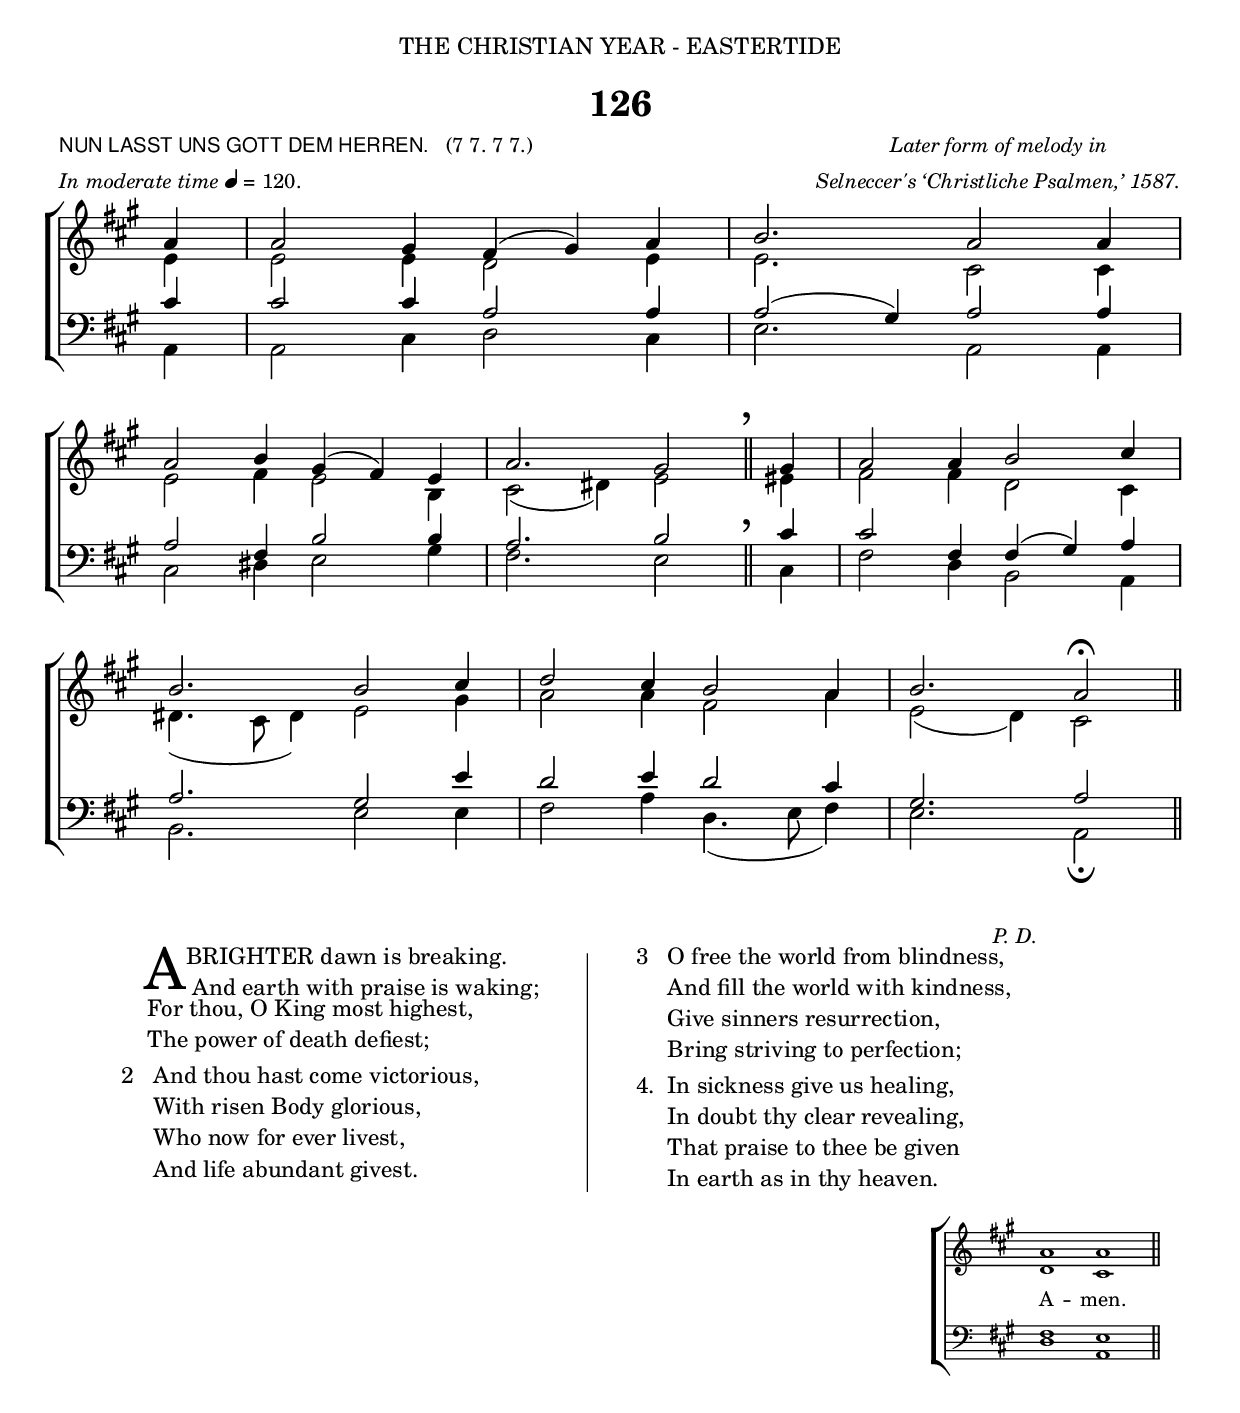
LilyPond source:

%%% 208png
%%% Hymn 126 Hun Lasst Uns Gott Dem Herren. A brighter dawn is breaking.
%%% Version 1

\version "2.10"

\header {
  dedication = \markup { \center-align { "THE CHRISTIAN YEAR - EASTERTIDE"
		\hspace #0.1 }}	
  title = "126"
  meter = \markup { \small {\column { 
	                               \line { \sans {"NUN LASST UNS GOTT DEM HERREN."} \hspace #1 \roman {"(7 7. 7 7.)"}}
                                       \line { \italic {In moderate time} \general-align #Y #DOWN \note #"4" #0.5 = 120.}
                                  }
                  }}
 
  arranger =  \markup { \small {\center-align { 
		                                \line { \italic "Later form of melody in" }
			                        \line { \italic "Selneccer's ‘Christliche Psalmen,’ 1587." }
  		} } }
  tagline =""
}

%%%%%%%%%%%%%%%%%%%%%%%%%%%%%%% MacrosAccidental_engraver

%%% generates the breathmarks
breathmark = { \override Score.RehearsalMark #'break-visibility = #begin-of-line-invisible
	\override Score.RehearsalMark #'Y-offset = #'4.0
	\override Score.RehearsalMark #'X-offset = #'-0.5
	\mark \markup {\fontsize #4 ","}
}

%%%%%%%%%%%%%%%%%%%%%%%%%%%%%%% End of Macro Definitions


%%% SATB Voices

global = {
  \time 3/2
  \key a \major
  \set Staff.midiInstrument = "church organ"
}

soprano = \relative c' { 
  \partial 4 a'4 | a2 gis4 fis( gis) a | b2. a2 a4 | \break
  a2 b4 gis( fis) e | a2. gis2 \breathmark \bar "||" gis4 | a2 a4 b2 cis4 | \break 
  b2. b2 cis4 | d2 cis4 b2 a4 | b2. a2^\fermata \bar "||"
}

alto = \relative c' { 
  e4 | e2 e4 d2 e4 | e2. cis2 cis4 |
  e2 fis4 e2 b4 | cis2( dis4) e2 \bar "||" eis4 | fis2 fis4 d2 cis4 |
  dis4.( cis8 dis4) e2 gis4 | a2 a4 fis2 a4 | e2( d4) cis2 \bar "||"
}

tenor = \relative c { \clef bass
  cis'4 | cis2 cis4 a2 a4 | a2( gis4)  a2 a4 |
  a2 fis4 b2 b4 | a2. b2 \bar "||" cis4 | cis2 fis,4 fis4( gis) a |
  a2. gis2 e'4 | d2 e4 d2 cis4 | gis2. a2 \bar "||"
}

bass = \relative c { \clef bass
  a4 | a2 cis4 d2 cis4 | e2. a,2 a4 |
  cis2 dis4 e2 gis4 | fis2. e2 \bar "||" cis4 | fis2 d4 b2 a4 |
  b2. e2 e4 | fis2 a4 d,4.( e8 fis4) | e2. a,2_\fermata \bar "||"
}

#(ly:set-option 'point-and-click #f)

\paper {
  #(set-paper-size "a4")
%  annotate-spacing = ##t
  print-page-number = ##f
  ragged-last-bottom = ##t
  ragged-bottom = ##t
}


\book {

%%% Score block	
	
\score{
\new ChoirStaff	
<<
	\context Staff = upper << 
	\context Voice = sopranos { \voiceOne \global \soprano }
	\context Voice = altos    { \voiceTwo \global \alto }
	                      >>
	\context Staff = lower <<
	\context Voice = tenors { \voiceOne \global \tenor }
	\context Voice = basses { \voiceTwo \global \bass }
			        >>
>>
\layout {
		indent=0
		\context { \Score \remove "Bar_number_engraver" }
		\context { \Staff \remove "Time_signature_engraver" }
		\context { \Score \remove "Mark_engraver"  }
                \context { \Staff \consists "Mark_engraver"  }
	} %%% close layout
} %%% Score bracket

%%% A separte score block to unfold the repeat and generate the Hymn Midi	

\score{
\new ChoirStaff	
<<
	\context Staff = upper << 
	\context Voice = sopranos { \voiceOne \global \keepWithTag #'repeatpart \soprano \soprano }
	\context Voice = altos    { \voiceTwo \global \keepWithTag #'repeatpart \alto \alto }
	                      >>
	\context Staff = lower <<
	\context Voice = tenors { \voiceOne \global \keepWithTag #'repeatpart \tenor \tenor }
	\context Voice = basses { \voiceTwo \global \keepWithTag #'repeatpart \bass \bass }
			        >>
>>

\midi { \context { \Score tempoWholesPerMinute = #(ly:make-moment 120 4)}} 

}

%%% Lyric attribution

\markup { \hspace #90 \small \italic "P. D." }

\markup { \hspace #1 } %%% need a bit of space before lyrics begin.

%%% Lyrics in 3 columns,  column 1 (verses), column 2 (a dividing line), column 3 (verses); 

\markup { \hspace #6   %%add space as necc. to center the entire block of lyrics
	    \line { %% a master line of 3 columns, two for lyrics and one column of a separator line
		\column { %% column 1
                      \column { %%% verse 1 is a column of 2 lines  
                          \line { \hspace #2.2 \column { \lower #2.4 \fontsize #8 "A" }   %%Drop Cap goes here
                                  \hspace #-1.2    %% adjust this if other letters are too far from Drop Cap
                                  \column  { \raise #0.0 " BRIGHTER dawn is breaking."
                                                         "  And earth with praise is waking;" } }          
                          \line {  \hspace #2.5  %%adjust hspace until this line left edge is flush with Drop Cap
                                   \lower  #1.56  %%adjust this until the line spacing looks right
                                   \column {   
					   "For thou, O King most highest,"
					   "The power of death defiest;"
                                        }}
		      		} %% finish verse 1 
		        \hspace #1 
           		\line { "2  "
			   \column {	     
				"And thou hast come victorious,"
				"With risen Body glorious,"
				"Who now for ever livest,"
				"And life abundant givest."
			}}
		}  %% finish Page column 1
		
	\hspace #4 %%adds horizontal space columns 1 and 2   
			   
	\column { \filled-box #'(0.0 . 0.1) #'( -22 . 1) #0 }   %%% Column 2. This is the line dviding the columns 1 and 3. 
			   	   
	\hspace #4 %%adds horizontal space between columns 2 and 3	
	
	\column { %%start page column 3		
           		\line { "3  "
			  \column {	     
				  "O free the world from blindness,"
				  "And fill the world with kindness,"
				  "Give sinners resurrection,"
				  "Bring striving to perfection;"
			}}
		        \hspace #1 
           		\line {"4. "
			  \column {	     
				  "In sickness give us healing,"
				  "In doubt thy clear revealing,"
				  "That praise to thee be given"
				  "In earth as in thy heaven."
			}}
	    } %%% end column 3
     } %%% end master-line
} %%% lyrics markup bracket
  
%%% Amen score block
\score{
  \new ChoirStaff
   <<
        \context Staff = upper \with { fontSize = #-3  \override StaffSymbol #'staff-space = #(magstep -2) }  
	                      << 
	\context Voice = "sopranos" { \relative c' { \clef treble \global \voiceOne a'1 a1  \bar "||" }}
	\context Voice = "altos"    { \relative c' { \clef treble \global \voiceTwo d1 cis1 \bar "||" }}
	                      >>
			  
	\context Lyrics \lyricsto "altos" {\override LyricText #'font-size = #-1  A -- men. }
	
	\context Staff = lower \with { fontSize = #-3  \override StaffSymbol #'staff-space = #(magstep -2) }  
	                       << 
	\context Voice = "tenors" { \relative c { \clef bass \global \voiceThree fis1 e1 \bar "||" }}
	\context Voice = "basses" { \relative c { \clef bass \global \voiceFour  d1 a1 \bar "||" }}
			        >> 
  >>			      
\header { breakbefore = ##f piece = " " opus = " " }

\layout { 
	\context { \Score timing = ##f }
	ragged-right = ##t
	indent = 15\cm
	\context { \Staff \remove Time_signature_engraver }

       } %%% close layout

%%% Amen Midi
\midi { \context { \Score tempoWholesPerMinute = #(ly:make-moment 120 4) }} 

}


} %%% book bracket
